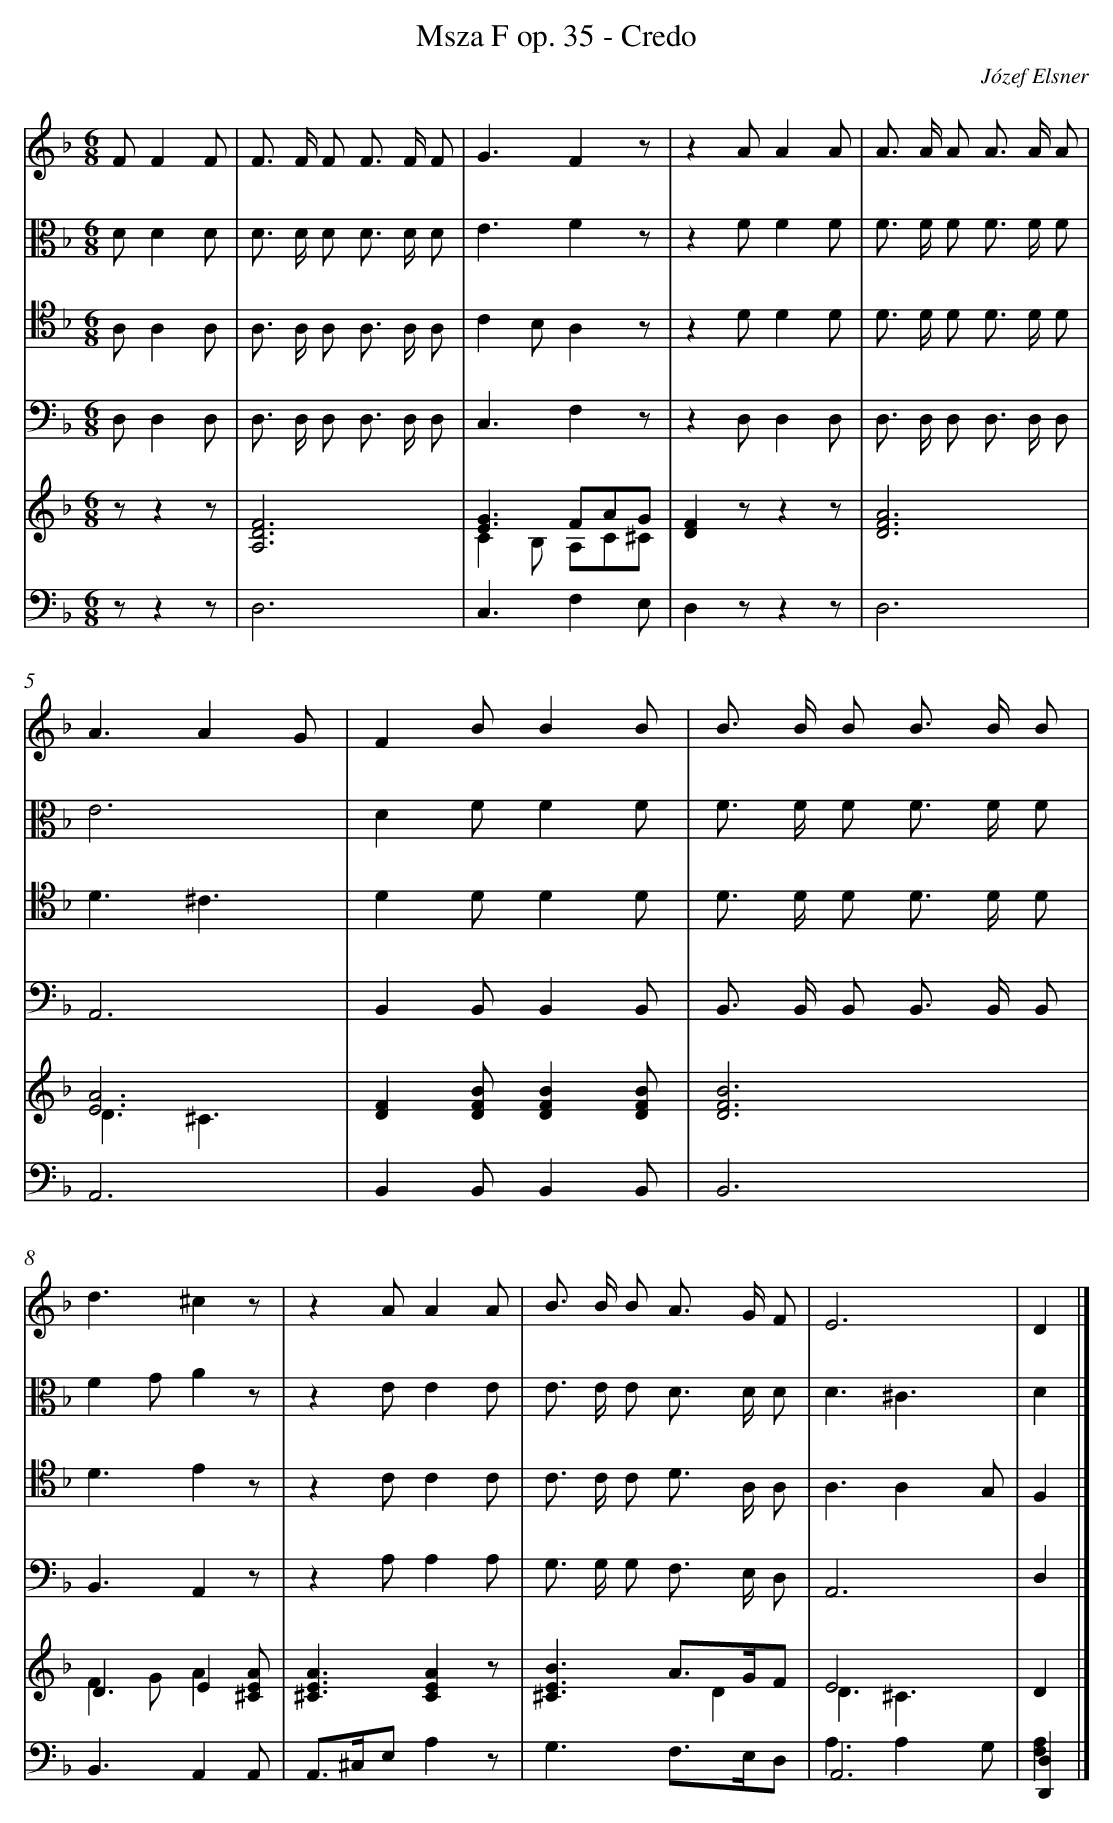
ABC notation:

X:1
T: Msza F op. 35 - Credo
C: Józef Elsner
L: 1/8
M: 6/8
V: 1
V: 2 clef=alto
V: 3 clef=tenor
V: 4 clef=bass
V: 5 clef=treble
V: 6 clef=bass
K: F
[V:1] FF2F [I:setbarnb 1]|
[V:2] DD2D |
[V:3] A,A,2A, |
[V:4] D,D,2D, |
[V:5] zz2z |
[V:6] zz2z |
[V:1] F> F F F> F F |
[V:2] D> D D D> D D |
[V:3] A,> A, A, A,> A, A, |
[V:4] D,> D, D, D,> D, D, |
[V:5] [A,6D6F6] |
[V:6] D,6 |
[V:1] G3F2z |
[V:2] E3F2z |
[V:3] C2B,A,2z |
[V:4] C,3F,2z |
[V:5] [E2G2]>F2AG & C2B, A,C^C |
[V:6] C,3F,2E, |
[V:1] z2AA2A |
[V:2] z2FF2F |
[V:3] z2DD2D |
[V:4] z2D,D,2D, |
[V:5] [D2F2]zz2z |
[V:6] D,2zz2z |
[V:1] A> A A A> A A |
[V:2] F> F F F> F F |
[V:3] D> D D D> D D |
[V:4] D,> D, D, D,> D, D, |
[V:5] [D6F6A6] |
[V:6] D,6 |
[V:1] A3A2G |
[V:2] E6 |
[V:3] D3^C3 |
[V:4] A,,6 |
[V:5] [E6A6] & D3^C3 |
[V:6] A,,6 |
[V:1] F2BB2B |
[V:2] D2FF2F |
[V:3] D2DD2D |
[V:4] B,,2B,,B,,2B,, |
[V:5] [D2F2][DFB][D2F2B2][DFB] |
[V:6] B,,2B,,B,,2B,, |
[V:1] B> B B B> B B |
[V:2] F> F F F> F F |
[V:3] D> D D D> D D |
[V:4] B,,> B,, B,, B,,> B,, B,, |
[V:5] [D6F6B6] |
[V:6] B,,6 |
[V:1] d3^c2z |
[V:2] F2GA2z |
[V:3] D3E2z |
[V:4] B,,3A,,2z |
[V:5] D3E2[^CEA] & F2GA2x |
[V:6] B,,3A,,2A,, |
[V:1] z2AA2A |
[V:2] z2EE2E |
[V:3] z2CC2C |
[V:4] z2A,A,2A, |
[V:5] [^C3E3A3][C2E2A2]z |
[V:6] A,,>^C,E,A,2z |
[V:1] B> B B A> G F |
[V:2] E> E E D> D D |
[V:3] C> C C D> A, A, |
[V:4] G,> G, G, F,> E, D, |
[V:5] [^C3E3B3]A>GF & x4D2 |
[V:6] G,3F,>E,D, |
[V:1] E6 |
[V:2] D3^C3 |
[V:3] A,3A,2G, |
[V:4] A,,6 |
[V:5] E4x2 & D3^C3 |
[V:6] A,,6 & A,3A,2G, |
[V:1] D2 |]
[V:2] D2 |]
[V:3] F,2 |]
[V:4] D,2 |]
[V:5] D2 |]
[V:6] [D,,2D,2] & [F,2A,2] |]
